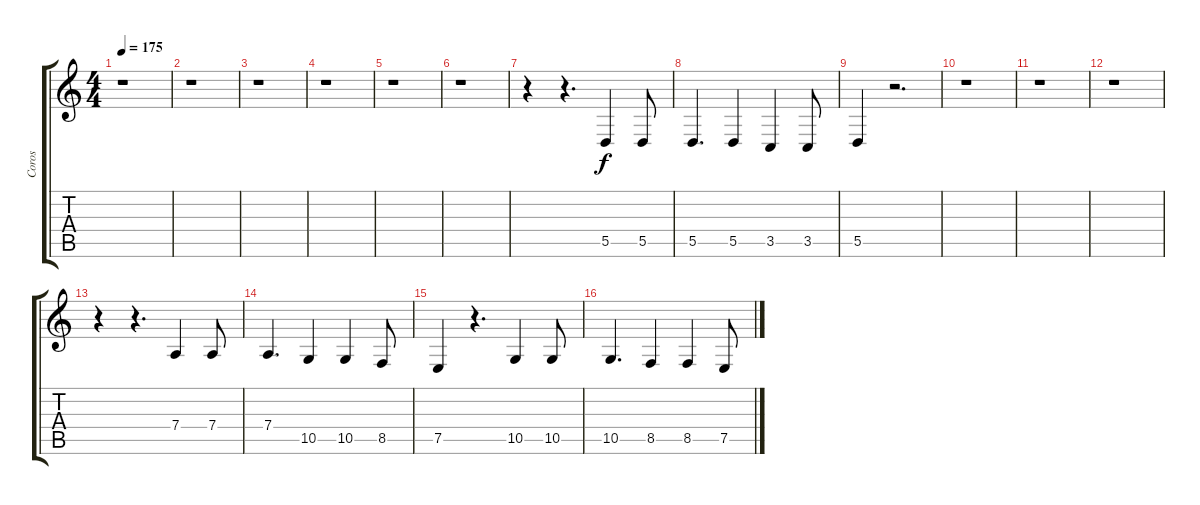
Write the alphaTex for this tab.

\track ("Coros" "Coros") {instrument oboe}
\staff {score tabs}
\tuning (E4 B3 G3 D3 A2 E2) {hide}
\ts (4 4)
\tempo 175
\clef g2
\ks c
r.1{dy f} |
r.1 |
r.1 |
r.1 |
r.1 |
r.1 |
r.4 r.4{d} 5.5.4 5.5.8 |
5.5.4{d} 5.5.4 3.5.4 3.5.8 |
5.5.4 r.2{d} |
r.1 |
r.1 |
r.1 |
r.4 r.4{d} 7.4.4 7.4.8 |
7.4.4{d} 10.5.4 10.5.4 8.5.8 |
7.5.4 r.4{d} 10.5.4 10.5.8 |
10.5.4{d} 8.5.4 8.5.4 7.5.8
